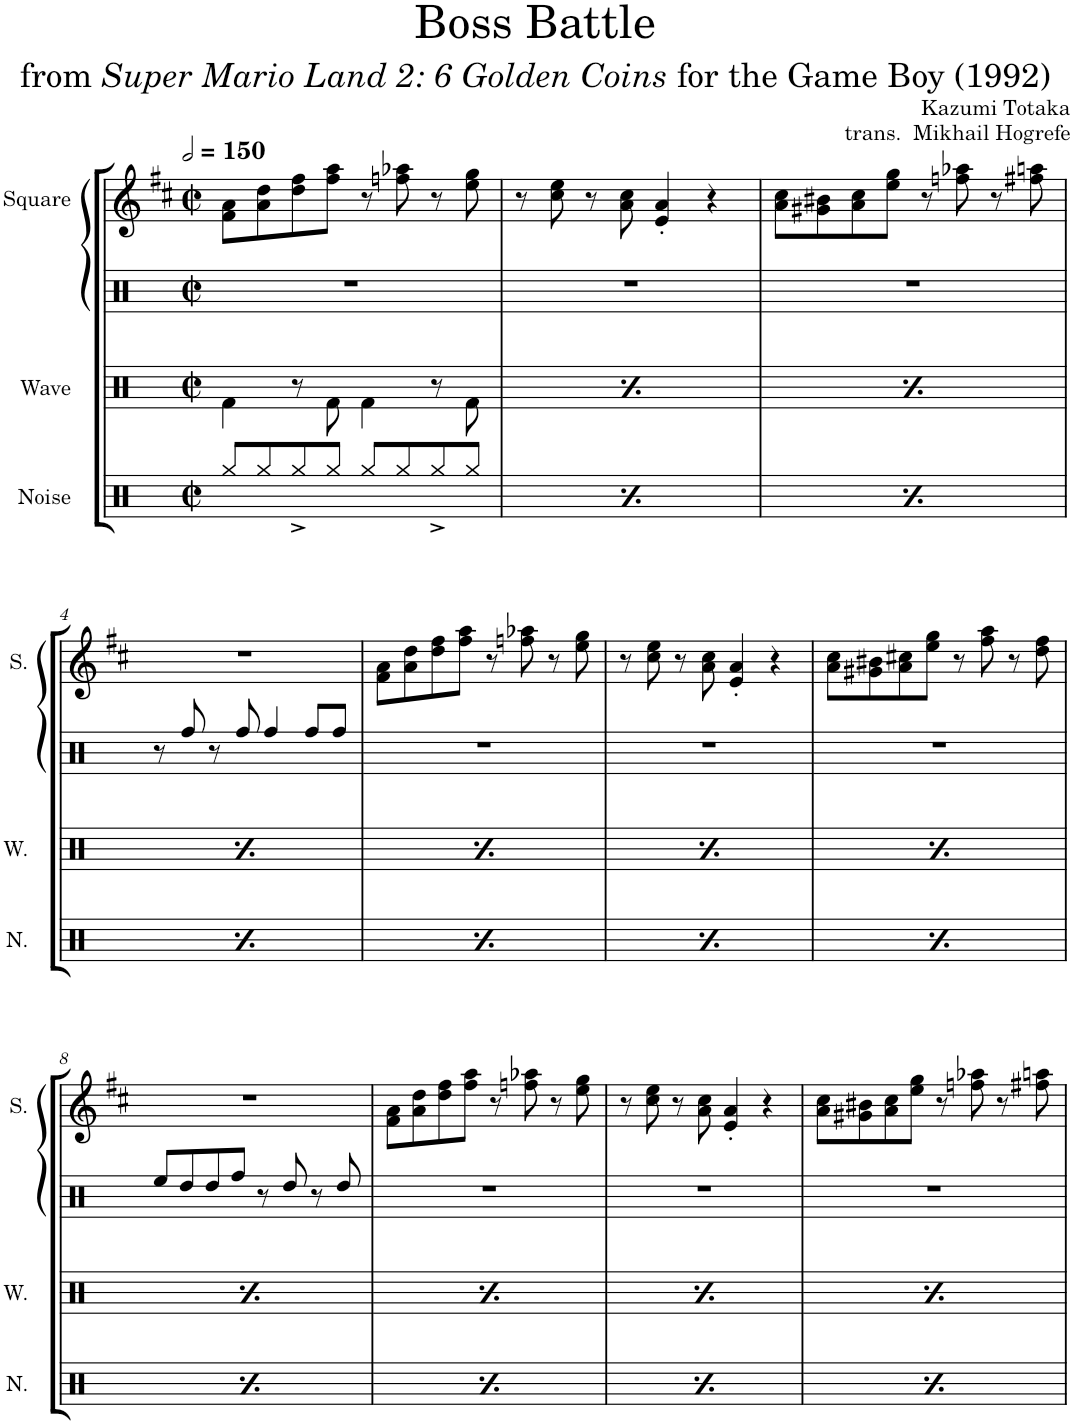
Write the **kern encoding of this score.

**kern	**kern	**kern	**kern
*part4	*part3	*part2	*part1
*staff4	*staff3	*staff2	*staff1
*I"Noise	*I"Wave	*I"Drumset	*I"Square
*I'N.	*I'W.	*	*I'S.
*clefX	*clefX	*clefX	*clefG2
*k[]	*k[]	*k[]	*k[f#c#]
*M2/2	*M2/2	*M2/2	*M2/2
*met(c|)	*met(c|)	*met(c|)	*met(c|)
*MM300	*MM300	*MM300	*MM300
=1	=1	=1	=1
8Rgg/L	4Rf\	1r	8f#\ 8a\L
8Rgg/	.	.	8a\ 8dd\
8Rgg^/	8r	.	8dd\ 8ff#\
8Rgg/J	8Rf\	.	8ff#\ 8aa\J
8Rgg/L	4Rf\	.	8r
8Rgg/	.	.	8ffn\ 8aa-X\
8Rgg^/	8r	.	8r
8Rgg/J	8Rf\	.	8ee\ 8gg\
=2	=2	=2	=2
8Rgg/L	4Rf\	1r	8r
8Rgg/	.	.	8cc#\ 8ee\
8Rgg^/	8r	.	8r
8Rgg/J	8Rf\	.	8a\ 8cc#\
8Rgg/L	4Rf\	.	4e/' 4a/'
8Rgg/	.	.	.
8Rgg^/	8r	.	4r
8Rgg/J	8Rf\	.	.
=3	=3	=3	=3
8Rgg/L	4Rf\	1r	8a\ 8cc#\L
8Rgg/	.	.	8g#X\ 8b#X\
8Rgg^/	8r	.	8a\ 8cc#\
8Rgg/J	8Rf\	.	8ee\ 8gg\J
8Rgg/L	4Rf\	.	8r
8Rgg/	.	.	8ffn\ 8aa-X\
8Rgg^/	8r	.	8r
8Rgg/J	8Rf\	.	8ff#X\ 8aan\
!!LO:LB:g=z
=4	=4	=4	=4
8Rgg/L	4Rf\	8r	1r
8Rgg/	.	8Rff/	.
8Rgg^/	8r	8r	.
8Rgg/J	8Rf\	8Rff/	.
8Rgg/L	4Rf\	4Rff/	.
8Rgg/	.	.	.
8Rgg^/	8r	8Rff/L	.
8Rgg/J	8Rf\	8Rff/J	.
=5	=5	=5	=5
8Rgg/L	4Rf\	1r	8f#\ 8a\L
8Rgg/	.	.	8a\ 8dd\
8Rgg^/	8r	.	8dd\ 8ff#\
8Rgg/J	8Rf\	.	8ff#\ 8aa\J
8Rgg/L	4Rf\	.	8r
8Rgg/	.	.	8ffn\ 8aa-X\
8Rgg^/	8r	.	8r
8Rgg/J	8Rf\	.	8ee\ 8gg\
=6	=6	=6	=6
8Rgg/L	4Rf\	1r	8r
8Rgg/	.	.	8cc#\ 8ee\
8Rgg^/	8r	.	8r
8Rgg/J	8Rf\	.	8a\ 8cc#\
8Rgg/L	4Rf\	.	4e/' 4a/'
8Rgg/	.	.	.
8Rgg^/	8r	.	4r
8Rgg/J	8Rf\	.	.
=7	=7	=7	=7
8Rgg/L	4Rf\	1r	8a\ 8cc#\L
8Rgg/	.	.	8g#X\ 8b#X\
8Rgg^/	8r	.	8a\ 8cc#X\
8Rgg/J	8Rf\	.	8ee\ 8gg\J
8Rgg/L	4Rf\	.	8r
8Rgg/	.	.	8ff#\ 8aa\
8Rgg^/	8r	.	8r
8Rgg/J	8Rf\	.	8dd\ 8ff#\
!!LO:LB:g=z
=8	=8	=8	=8
8Rgg/L	4Rf\	8Ree/L	1r
8Rgg/	.	8Rdd/	.
8Rgg^/	8r	8Rdd/	.
8Rgg/J	8Rf\	8Rff/J	.
8Rgg/L	4Rf\	8r	.
8Rgg/	.	8Rdd/	.
8Rgg^/	8r	8r	.
8Rgg/J	8Rf\	8Rdd/	.
=9	=9	=9	=9
8Rgg/L	4Rf\	1r	8f#\ 8a\L
8Rgg/	.	.	8a\ 8dd\
8Rgg^/	8r	.	8dd\ 8ff#\
8Rgg/J	8Rf\	.	8ff#\ 8aa\J
8Rgg/L	4Rf\	.	8r
8Rgg/	.	.	8ffn\ 8aa-X\
8Rgg^/	8r	.	8r
8Rgg/J	8Rf\	.	8ee\ 8gg\
=10	=10	=10	=10
8Rgg/L	4Rf\	1r	8r
8Rgg/	.	.	8cc#\ 8ee\
8Rgg^/	8r	.	8r
8Rgg/J	8Rf\	.	8a\ 8cc#\
8Rgg/L	4Rf\	.	4e/' 4a/'
8Rgg/	.	.	.
8Rgg^/	8r	.	4r
8Rgg/J	8Rf\	.	.
=11	=11	=11	=11
8Rgg/L	4Rf\	1r	8a\ 8cc#\L
8Rgg/	.	.	8g#X\ 8b#X\
8Rgg^/	8r	.	8a\ 8cc#\
8Rgg/J	8Rf\	.	8ee\ 8gg\J
8Rgg/L	4Rf\	.	8r
8Rgg/	.	.	8ffn\ 8aa-X\
8Rgg^/	8r	.	8r
8Rgg/J	8Rf\	.	8ff#X\ 8aan\
=	=	=	=
*-	*-	*-	*-
